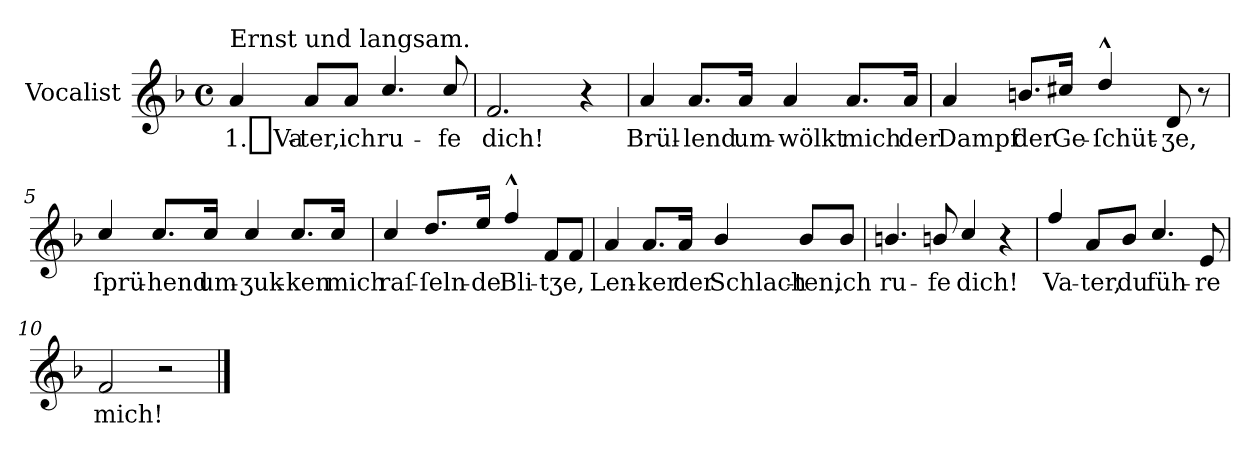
**kern	**text
*part1	*part1
*staff1	*staff1
*I"Vocalist	*
*k[b-]	*
*F:	*
*M4/4	*
*met(c)	*
=1	=1
!LO:TX:a:t=Ernst und langsam.	!
4a	1._Va-
8aL	-ter,
8aJ	ich
4.cc/	ru-
8cc/	-fe
=2	=2
2.f	dich!
4r	.
=3	=3
4a	Brül-
8.aL	-lend
16aJk	um-
4a	-wölkt
8.aL	mich
16aJk	der
=4	=4
4a	Dampf
8.bn/L	der
16cc#X/Jk	Ge-
4dd^^/	-ſchüt-
8d	-ʒe,
8r	.
=5	=5
4cc/	ſprü-
8.cc/L	-hend
16cc/Jk	um-
4cc/	-ʒuk-
8.cc/L	-ken
16cc/Jk	mich
=6	=6
4cc/	raſ-
8.dd/L	-ſeln-
16ee/Jk	-de
4ff^^/	Bli-
8fL	-tʒe,
8fJ	.
=7	=7
4a	Len-
8.aL	-ker
16aJk	der
4b-/	Schlach-
8b-/L	-ten,
8b-/J	ich
=8	=8
4.bn/	ru-
8bn/	-fe
4cc/	dich!
4r	.
=9	=9
4ff/	Va-
8aL	-ter,
8b-/J	du
4.cc/	füh-
8e	-re
=10	=10
2f	mich!
2r	.
==	==
*-	*-
